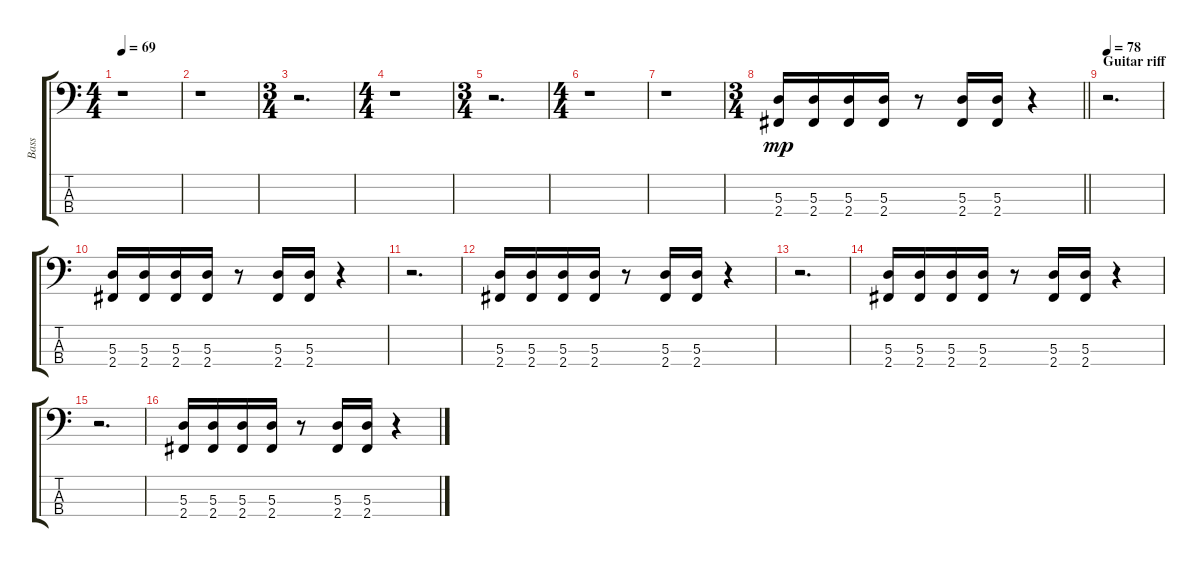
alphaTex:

\track ("Bass" "Bass") {instrument electricbassfinger}
\staff {score tabs}
\tuning (G2 D2 A1 E1) {hide}
\ts (4 4)
\tempo 69
\clef f4
\ks c
r.1{dy mp} |
r.1 |
\ts (3 4)
r.2{d} |
\ts (4 4)
r.1 |
\ts (3 4)
r.2{d} |
\ts (4 4)
r.1 |
r.1 |
\ts (3 4)
\barLineRight lightlight
(5.3 2.4).16 (5.3 2.4).16 (5.3 2.4).16 (5.3 2.4).16 r.8 (5.3 2.4).16 (5.3 2.4).16 r.4 |
\section ("" "Guitar riff")
\tempo 78
r.2{d} |
(5.3 2.4).16 (5.3 2.4).16 (5.3 2.4).16 (5.3 2.4).16 r.8 (5.3 2.4).16 (5.3 2.4).16 r.4 |
r.2{d} |
(5.3 2.4).16 (5.3 2.4).16 (5.3 2.4).16 (5.3 2.4).16 r.8 (5.3 2.4).16 (5.3 2.4).16 r.4 |
r.2{d} |
(5.3 2.4).16 (5.3 2.4).16 (5.3 2.4).16 (5.3 2.4).16 r.8 (5.3 2.4).16 (5.3 2.4).16 r.4 |
r.2{d} |
(5.3 2.4).16 (5.3 2.4).16 (5.3 2.4).16 (5.3 2.4).16 r.8 (5.3 2.4).16 (5.3 2.4).16 r.4
